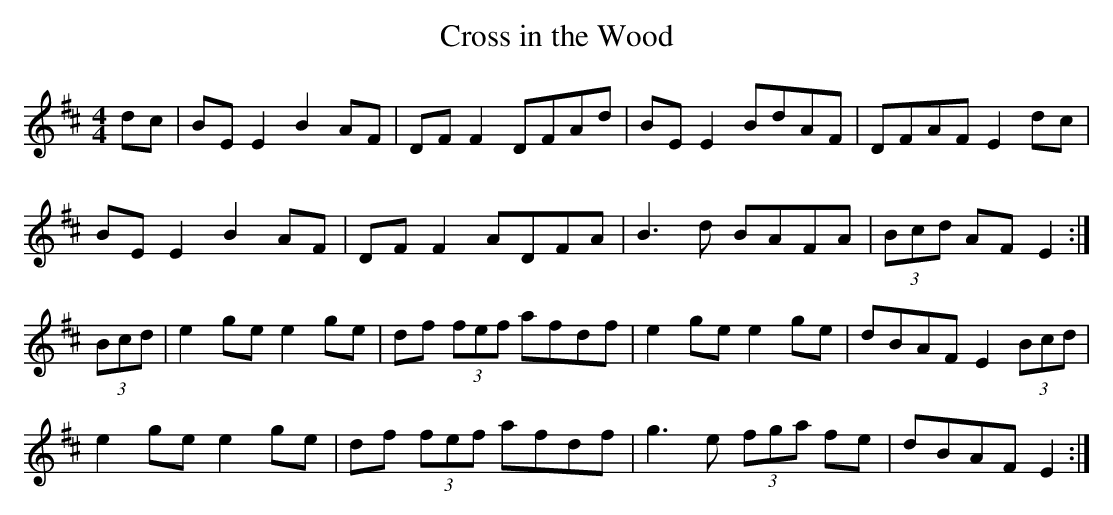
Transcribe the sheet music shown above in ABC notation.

X:1
T: Cross in the Wood
M: 4/4
L: 1/8
K: Edor
dc|BE E2 B2 AF|DF F2 DFAd|BE E2 BdAF|DFAF E2 dc |
BE E2 B2 AF|DF F2 ADFA|B3 d BAFA|(3Bcd AF E2 :|
(3Bcd|e2 ge e2 ge|df (3fef afdf|e2 ge e2 ge|\
dBAF E2 (3Bcd |
e2 ge e2 ge|df (3fef afdf|g3 e (3fga fe|dBAF E2 :|
